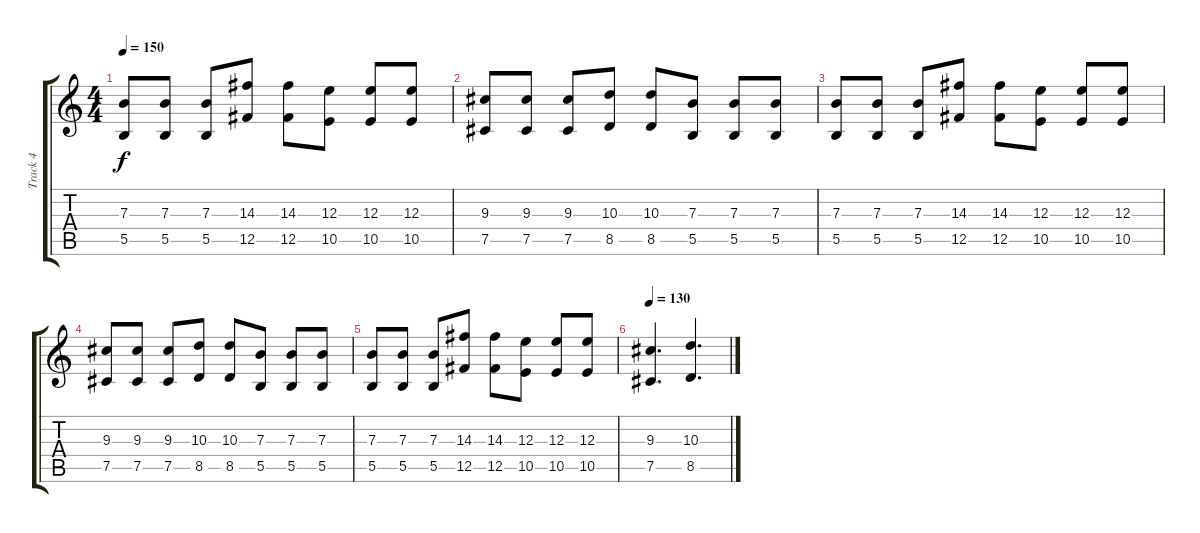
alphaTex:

\track ("Track 4" "Track 4") {instrument distortionguitar}
\staff {score tabs}
\tuning (Db4 Ab3 E3 B2 Gb2 B1) {hide}
\ts (4 4)
\tempo 150
\clef g2
\ks c
(7.3 5.5).8{dy f} (7.3 5.5).8 (7.3 5.5).8 (14.3 12.5).8 (14.3 12.5).8 (12.3 10.5).8 (12.3 10.5).8 (12.3 10.5).8 |
(9.3 7.5).8 (9.3 7.5).8 (9.3 7.5).8 (10.3 8.5).8 (10.3 8.5).8 (7.3 5.5).8 (7.3 5.5).8 (7.3 5.5).8 |
(7.3 5.5).8 (7.3 5.5).8 (7.3 5.5).8 (14.3 12.5).8 (14.3 12.5).8 (12.3 10.5).8 (12.3 10.5).8 (12.3 10.5).8 |
(9.3 7.5).8 (9.3 7.5).8 (9.3 7.5).8 (10.3 8.5).8 (10.3 8.5).8 (7.3 5.5).8 (7.3 5.5).8 (7.3 5.5).8 |
(7.3 5.5).8 (7.3 5.5).8 (7.3 5.5).8 (14.3 12.5).8 (14.3 12.5).8 (12.3 10.5).8 (12.3 10.5).8 (12.3 10.5).8 |
\tempo 130
(9.3 7.5).4{d} (10.3 8.5).4{d}
